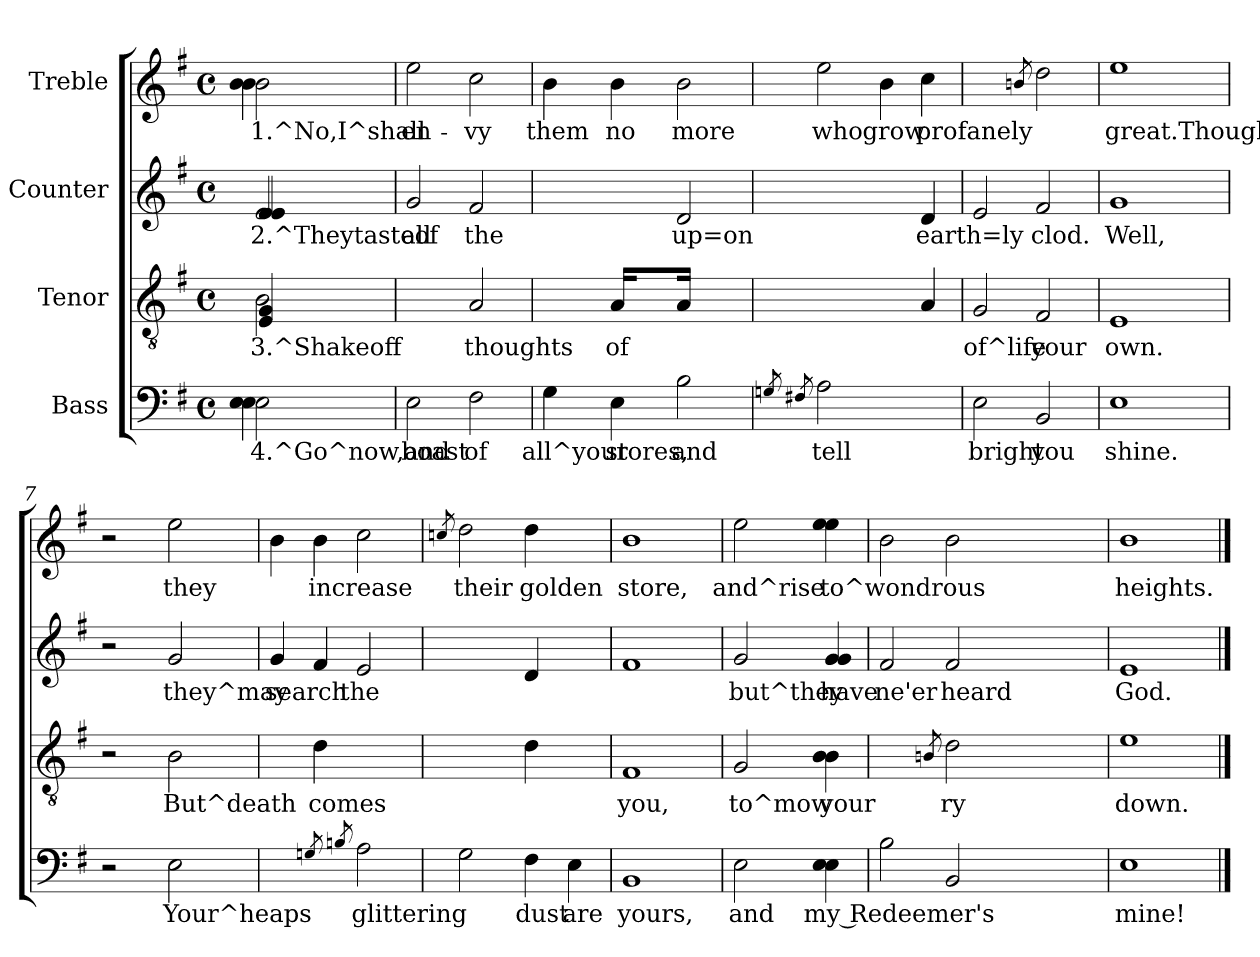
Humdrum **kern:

**kern	**text	**kern	**text	**kern	**text	**kern	**text
*part4	*part4	*part3	*part3	*part2	*part2	*part1	*part1
*staff4	*staff4	*staff3	*staff3	*staff2	*staff2	*staff1	*staff1
*I"Bass	*	*I"Tenor	*	*I"Counter	*	*I"Treble	*
!!LO:PB:g=z
*stria5	*	*stria5	*	*stria5	*	*stria5	*
*clefF4	*	*clefGv2	*	*clefG2	*	*clefG2	*
*k[f#]	*	*k[f#]	*	*k[f#]	*	*k[f#]	*
*G:	*	*G:	*	*G:	*	*G:	*
*M4/4	*	*M4/4	*	*M4/4	*	*M4/4	*
*met(c)	*	*met(c)	*	*met(c)	*	*met(c)	*
=1	=1	=1	=1	=1	=1	=1	=1
*^	*	*	*	*	*	*	*
!	!	!LO:LY:b:rj	!	!LO:LY:b:rj	!	!LO:LY:b:rj	!	!LO:LY:b:rj
*	*	*	*^	*	*^	*	*^	*
2E\	4E\ 4E\	4.^Go^now,and	2B\	4G/ 4E/	3.^Shakeoff	2e/	4e/ 4e/	2.^Theytasteof	2b\	4b\ 4b\	1.^No,I^shall
.	4ryy	.	.	4ryy	.	.	4ryy	.	.	4ryy	.
=2	=2	=2	=2	=2	=2	=2	=2	=2	=2	=2	=2
!	!	!LO:LY:b:rj	!	!	!	!	!	!LO:LY:b:rj	!	!	!LO:LY:b:rj
*v	*v	*	*	*	*	*v	*v	*	*v	*v	*
*	*	*v	*v	*	*	*	*	*
2E\	boast	2ryy	.	2g/	all	2ee\	en-
!	!LO:LY:b:rj	!	!LO:LY:b:rj	!	!LO:LY:b:rj	!	!LO:LY:b:rj
2F#\	of	2A/	thoughts	2f#/	the	2cc\	-vy
=3	=3	=3	=3	=3	=3	=3	=3
!	!LO:LY:b:rj	!	!	!	!	!	!LO:LY:b:rj
4G\	all^your	4ryy	.	2ryy	.	4b\	them
!	!LO:LY:b:rj	!	!LO:LY:b:rj	!	!	!	!LO:LY:b:rj
4E\	stores,	16A/LL	of	.	.	4b\	no
.	.	8.ryy	.	.	.	.	.
!	!LO:LY:b:rj	!	!LO:LY:b:rj	!	!LO:LY:b:rj	!	!LO:LY:b:rj
2B\	and	16A/JJ	.	2d/	up=on	2b\	more
.	.	4..ryy	.	.	.	.	.
=4	=4	=4	=4	=4	=4	=4	=4
8qGn/	.	.	.	.	.	.	.
8qF#X/	.	.	.	.	.	.	.
!	!LO:LY:b:rj	!	!	!	!	!	!LO:LY:b:rj
2A\	tell	2.ryy	.	2.ryy	.	2ee\	who
!	!	!	!	!	!	!	!LO:LY:b:rj
2ryy	.	.	.	.	.	4b\	grow
!	!	!	!LO:LY:b:rj	!	!LO:LY:b:rj	!	!LO:LY:b:rj
.	.	4A/	.	4d/	earth=ly	4cc\	profanely
=5	=5	=5	=5	=5	=5	=5	=5
!	!LO:LY:b:rj	!	!LO:LY:b:rj	!	!LO:LY:b:rj	!	!
2E\	bright	2G/	of^life	2e/	.	2ryy	.
.	.	.	.	.	.	8qbn/	.
!	!LO:LY:b:rj	!	!LO:LY:b:rj	!	!LO:LY:b:rj	!	!LO:LY:b:rj
2BB/	you	2F#/	your	2f#/	clod.	2dd\	.
=6	=6	=6	=6	=6	=6	=6	=6
!	!LO:LY:b:rj	!	!LO:LY:b:rj	!	!LO:LY:b:rj	!	!LO:LY:b:rj
1E	shine.	1E	own.	1g	Well,	1ee	great.Though
=7	=7	=7	=7	=7	=7	=7	=7
2r	.	2r	.	2r	.	2r	.
!	!LO:LY:b:rj	!	!LO:LY:b:rj	!	!LO:LY:b:rj	!	!LO:LY:b:rj
2E\	Your^heaps	2B\	But^death	2g/	they^may	2ee\	they
=8	=8	=8	=8	=8	=8	=8	=8
!	!	!	!	!	!LO:LY:b:rj	!	!LO:LY:b:rj
2ryy	.	4ryy	.	4g/	search	4b\	.
!	!	!	!LO:LY:b:rj	!	!LO:LY:b:rj	!	!LO:LY:b:rj
.	.	4d\	comes	4f#/	.	4b\	increase
8qGn/	.	.	.	.	.	.	.
8qBn/	.	.	.	.	.	.	.
!	!LO:LY:b:rj	!	!	!	!LO:LY:b:rj	!	!LO:LY:b:rj
2A\	glittering	2ryy	.	2e/	the	2cc\	.
=9	=9	=9	=9	=9	=9	=9	=9
.	.	.	.	.	.	8qccn/	.
!	!LO:LY:b:rj	!	!	!	!	!	!LO:LY:b:rj
2G\	.	2ryy	.	2ryy	.	2dd\	their
!	!LO:LY:b:rj	!	!LO:LY:b:rj	!	!LO:LY:b:rj	!	!LO:LY:b:rj
4F#\	dust	4d\	.	4d/	.	4dd\	golden
!	!LO:LY:b:rj	!	!	!	!	!	!
4E\	are	4ryy	.	4ryy	.	4ryy	.
=10	=10	=10	=10	=10	=10	=10	=10
!	!LO:LY:b:rj	!	!LO:LY:b:rj	!	!LO:LY:b:rj	!	!LO:LY:b:rj
1BB	yours,	1F#	you,	1f#	.	1b	store,
=11	=11	=11	=11	=11	=11	=11	=11
!	!LO:LY:b:rj	!	!LO:LY:b:rj	!	!LO:LY:b:rj	!	!LO:LY:b:rj
2E\	and	2G/	to^mow	2g/	but^they	2ee\	and^rise
!	!LO:LY:b:rj	!	!LO:LY:b:rj	!	!LO:LY:b:rj	!	!LO:LY:b:rj
4E\ 4E\	my Redeemer's	4B\ 4B\	your	4g/ 4g/	have	4ee\ 4ee\	to^wondrous
=12	=12	=12	=12	=12	=12	=12	=12
!	!LO:LY:b:rj	!	!	!	!LO:LY:b:rj	!	!LO:LY:b:rj
2B\	.	2ryy	.	2f#/	ne'er	2b\	.
.	.	8qBn/	.	.	.	.	.
!	!LO:LY:b:rj	!	!LO:LY:b:rj	!	!LO:LY:b:rj	!	!LO:LY:b:rj
2BB/	.	2d\	ry	2f#/	heard	2b\	.
=13	=13	=13	=13	=13	=13	=13	=13
!	!LO:LY:b:rj	!	!LO:LY:b:rj	!	!LO:LY:b:rj	!	!LO:LY:b:rj
1E	mine!	1e	down.	1e	God.	1b	heights.
==	==	==	==	==	==	==	==
*-	*-	*-	*-	*-	*-	*-	*-
